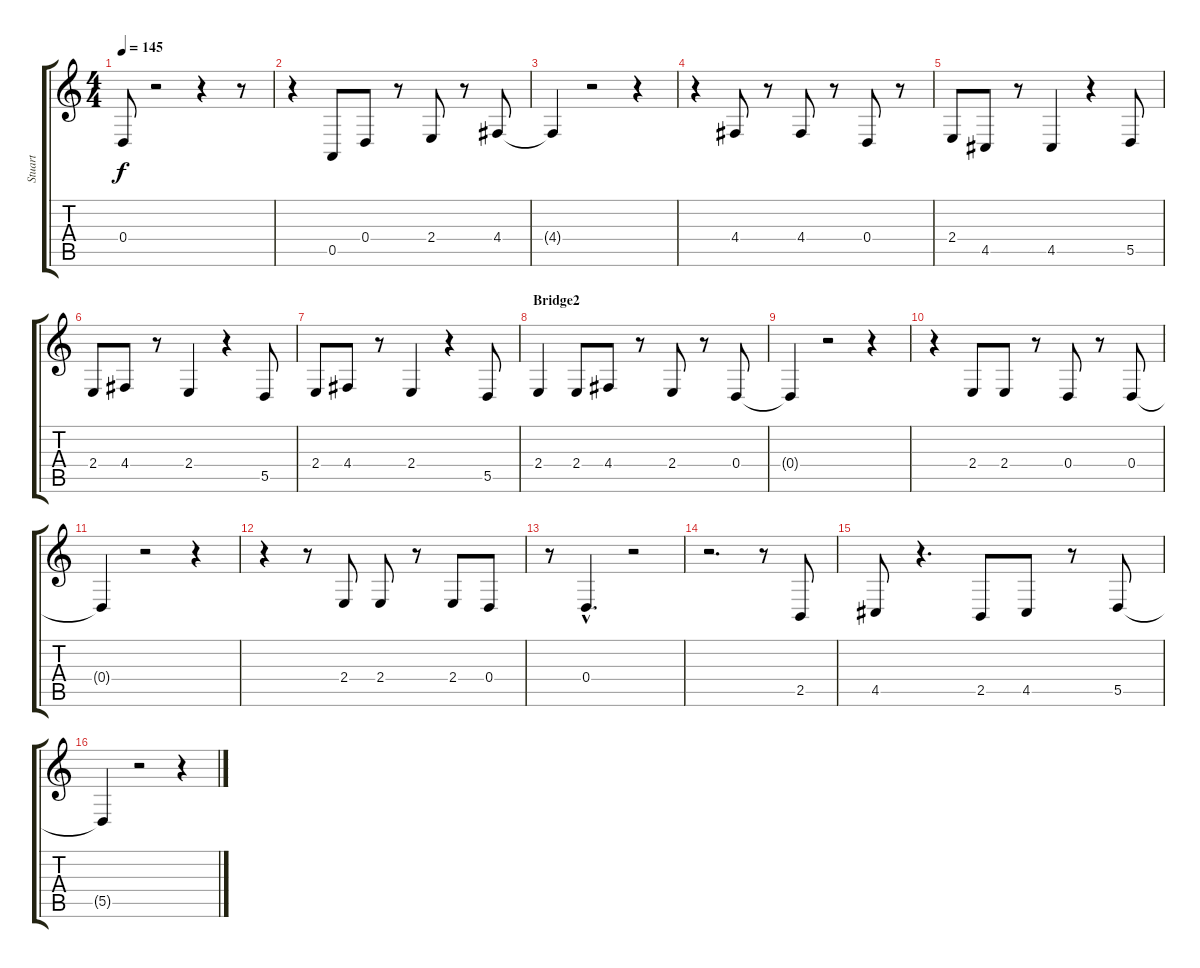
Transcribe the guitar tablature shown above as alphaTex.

\track ("Stuart" "Stuart") {instrument baritonesax}
\staff {score tabs}
\tuning (E4 B3 G3 D3 A2 E2) {hide}
\ts (4 4)
\tempo 145
\clef g2
\ks c
0.4{t}.8{dy f} r.2 r.4 r.8 |
r.4 0.5.8 0.4.8 r.8 2.4.8 r.8 4.4.8 |
4.4{t}.4 r.2 r.4 |
r.4 4.4.8 r.8 4.4.8 r.8 0.4.8 r.8 |
2.4.8 4.5.8 r.8 4.5.4 r.4 5.5.8 |
2.4.8 4.4.8 r.8 2.4.4 r.4 5.5.8 |
2.4.8 4.4.8 r.8 2.4.4 r.4 5.5.8 |
\section ("" "Bridge2")
2.4.4 2.4.8 4.4.8 r.8 2.4.8 r.8 0.4.8 |
0.4{t}.4 r.2 r.4 |
r.4 2.4.8 2.4.8 r.8 0.4.8 r.8 0.4.8 |
0.4{t}.4 r.2 r.4 |
r.4 r.8 2.4.8 2.4.8 r.8 2.4.8 0.4.8 |
r.8 0.4{hac}.4{d} r.2 |
r.2{d} r.8 2.5.8 |
4.5.8 r.4{d} 2.5.8 4.5.8 r.8 5.5.8 |
5.5{t}.4 r.2 r.4
